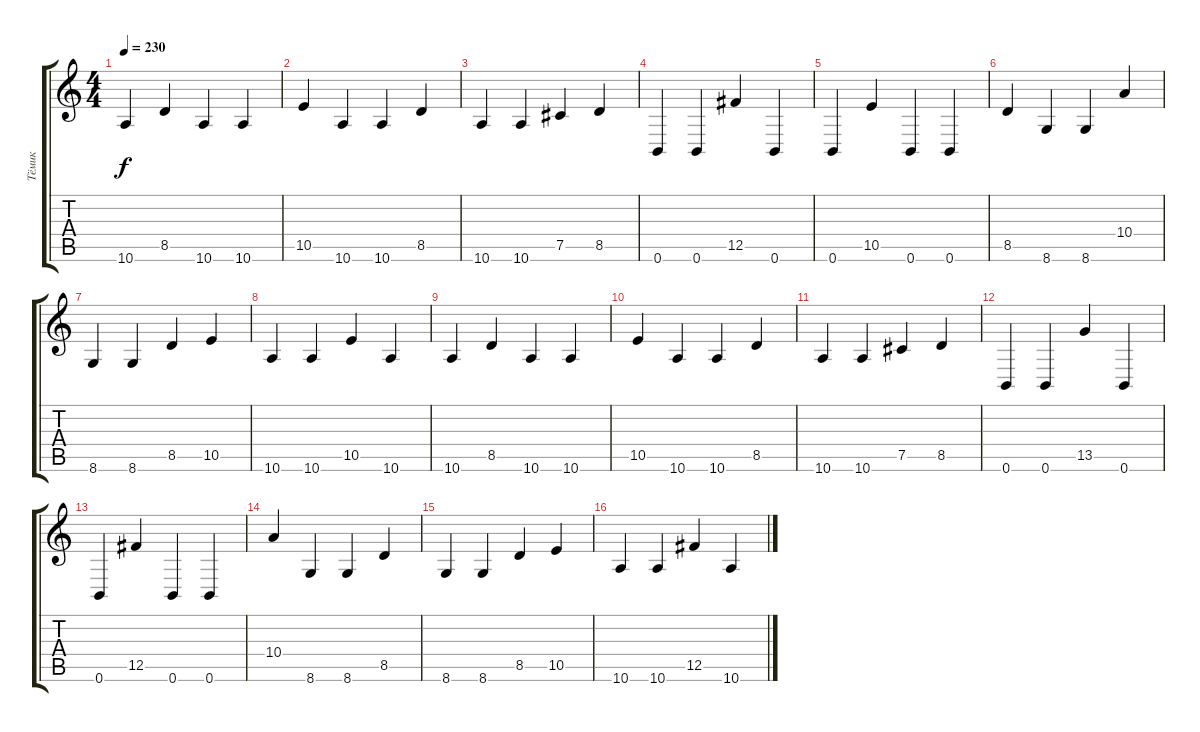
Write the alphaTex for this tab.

\track ("Тёмик" "Тёмик") {instrument distortionguitar}
\staff {score tabs}
\tuning (Db4 Ab3 E3 B2 Gb2 B1) {hide}
\ts (4 4)
\tempo 230
\clef g2
\ks c
10.6.4{dy f} 8.5.4 10.6.4 10.6.4 |
10.5.4 10.6.4 10.6.4 8.5.4 |
10.6.4 10.6.4 7.5.4 8.5.4 |
0.6.4 0.6.4 12.5.4 0.6.4 |
0.6.4 10.5.4 0.6.4 0.6.4 |
8.5.4 8.6.4 8.6.4 10.4.4 |
8.6.4 8.6.4 8.5.4 10.5.4 |
10.6.4 10.6.4 10.5.4 10.6.4 |
10.6.4 8.5.4 10.6.4 10.6.4 |
10.5.4 10.6.4 10.6.4 8.5.4 |
10.6.4 10.6.4 7.5.4 8.5.4 |
0.6.4 0.6.4 13.5.4 0.6.4 |
0.6.4 12.5.4 0.6.4 0.6.4 |
10.4.4 8.6.4 8.6.4 8.5.4 |
8.6.4 8.6.4 8.5.4 10.5.4 |
10.6.4 10.6.4 12.5.4 10.6.4
